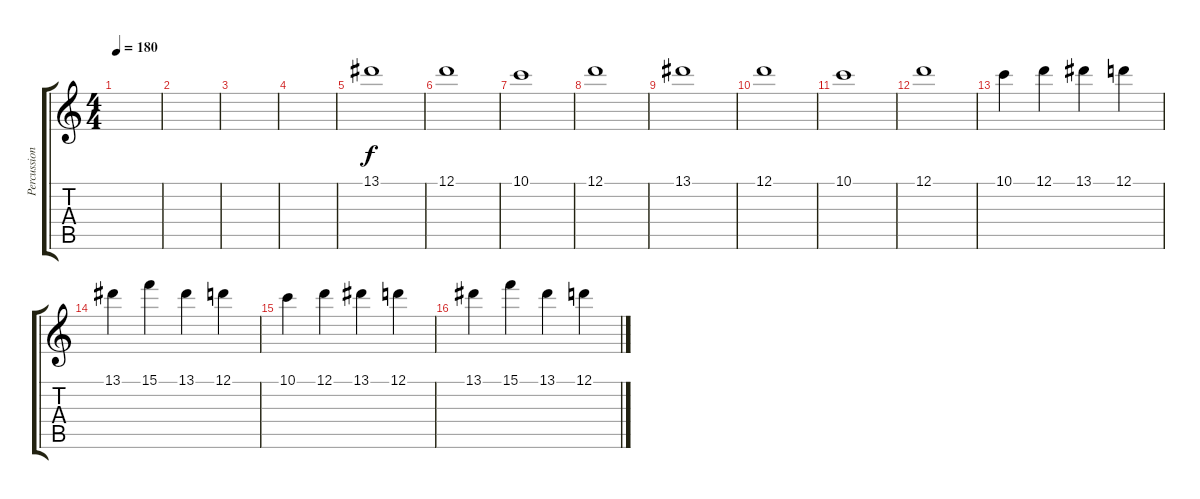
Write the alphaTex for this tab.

\track ("Percussion" "Percussion") {instrument musicbox}
\staff {score tabs}
\tuning (D5 A4 F4 C4 G3 C3) {hide}
\ts (4 4)
\tempo 180
\clef g2
\ks c
|
|
|
|
13.1.1 |
12.1.1 |
10.1.1 |
12.1.1 |
13.1.1 |
12.1.1 |
10.1.1 |
12.1.1 |
10.1.4 12.1.4 13.1.4 12.1.4 |
13.1.4 15.1.4 13.1.4 12.1.4 |
10.1.4 12.1.4 13.1.4 12.1.4 |
13.1.4 15.1.4 13.1.4 12.1.4
